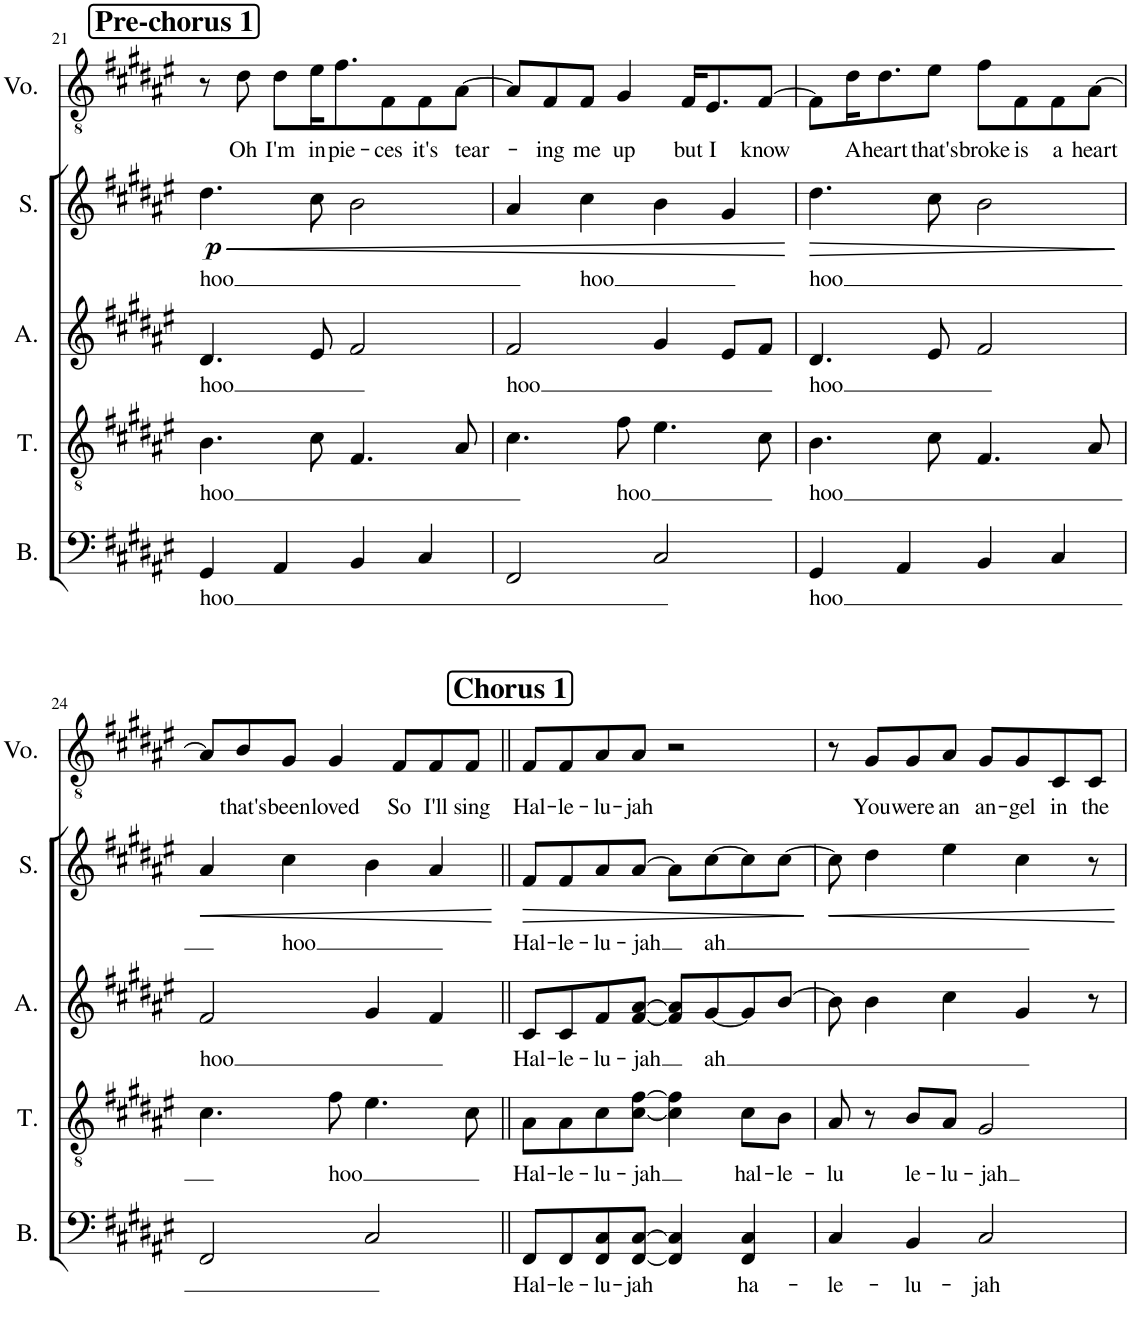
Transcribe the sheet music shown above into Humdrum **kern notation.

**kern	**text	**kern	**text	**kern	**text	**kern	**text	**dynam	**kern	**text	**text
*part5	*part5	*part4	*part4	*part3	*part3	*part2	*part2	*part2	*part1	*part1	*part1
*staff5	*staff5	*staff4	*staff4	*staff3	*staff3	*staff2	*staff2	*staff2	*staff1	*staff1	*staff1
*I"Bass	*	*I"Tenor	*	*I"Alto	*	*I"Soprano	*	*	*I"Voice	*	*
*I'B.	*	*I'T.	*	*I'A.	*	*I'S.	*	*	*I'Vo.	*	*
!!LO:PB:g=z
*clefF4	*	*clefGv2	*	*clefG2	*	*clefG2	*	*	*clefGv2	*	*
*k[f#c#g#d#a#e#]	*	*k[f#c#g#d#a#e#]	*	*k[f#c#g#d#a#e#]	*	*k[f#c#g#d#a#e#]	*	*	*k[f#c#g#d#a#e#]	*	*
*M4/4	*	*M4/4	*	*M4/4	*	*M4/4	*	*	*M4/4	*	*
!!LO:REH:place=s1:a:B:cj:fs=14:t=Pre-chorus 1
=21	=21	=21	=21	=21	=21	=21	=21	=21	=21	=21	=21
!	!LO:LY:b	!	!LO:LY:b	!	!LO:LY:b	!	!LO:LY:b	!LO:HP:b	!	!	!
!	!	!	!	!	!	!	!	!LO:DY:n=1:b	!	!	!
4GG#/	hoo	4.B\	hoo	4.d#/	hoo	4.dd#\	hoo	< p	8r	.	.
!	!	!	!	!	!	!	!	!	!	!LO:LY:b	!LO:LY:b
.	.	.	.	.	.	.	.	.	8d#\	Oh	a
!	!	!	!	!	!	!	!	!	!	!LO:LY:b	!
4AA#/	.	.	.	.	.	.	.	.	8d#\L	I'm	.
!	!	!	!	!	!	!	!	!	!	!LO:LY:b	!
.	.	8c#\	.	8e#/	.	8cc#\	.	.	16e#\K	in	.
!	!	!	!	!	!	!	!	!	!	!LO:LY:b	!
.	.	.	.	.	.	.	.	.	8.f#\	pie-	.
4BB/	.	4.F#/	.	2f#/	.	2b\	.	.	.	.	.
!	!	!	!	!	!	!	!	!	!	!LO:LY:b	!
.	.	.	.	.	.	.	.	.	8F#\	-ces	.
!	!	!	!	!	!	!	!	!	!	!LO:LY:b	!
4C#/	.	.	.	.	.	.	.	.	8F#\	it's	.
!	!	!	!	!	!	!	!	!	!	!LO:LY:b	!
.	.	8A#/	.	.	.	.	.	.	[8A#\J	tear-	.
=22	=22	=22	=22	=22	=22	=22	=22	=22	=22	=22	=22
!	!	!	!	!	!LO:LY:b	!	!	!	!	!	!
2FF#/	.	4.c#\	.	2f#/	hoo	4a#/	.	.	8A#/L]	.	.
!	!	!	!	!	!	!	!	!	!	!LO:LY:b	!
.	.	.	.	.	.	.	.	.	8F#/	ing	.
!	!	!	!	!	!	!	!LO:LY:b	!	!	!LO:LY:b	!
.	.	.	.	.	.	4cc#\	hoo	.	8F#/J	me	.
!	!	!	!LO:LY:b	!	!	!	!	!	!	!LO:LY:b	!
.	.	8f#\	hoo	.	.	.	.	.	4G#/	up	.
2C#/	.	4.e#\	.	4g#/	.	4b\	.	.	.	.	.
!	!	!	!	!	!	!	!	!	!	!LO:LY:b	!
.	.	.	.	.	.	.	.	.	16F#/KL	but	.
!	!	!	!	!	!	!	!	!	!	!LO:LY:b	!
.	.	.	.	.	.	.	.	.	8.E#/	I	.
.	.	.	.	8e#/L	.	4g#/	.	.	.	.	.
!	!	!	!	!	!	!	!	!	!	!LO:LY:b	!
.	.	8c#\	.	8f#/J	.	.	.	.	[8F#/J	know	.
.	.	.	.	.	.	.	.	[	.	.	.
=23	=23	=23	=23	=23	=23	=23	=23	=23	=23	=23	=23
!	!LO:LY:b	!	!LO:LY:b	!	!LO:LY:b	!	!LO:LY:b	!LO:HP:b	!	!	!
4GG#/	hoo	4.B\	hoo	4.d#/	hoo	4.dd#\	hoo	>	8F#\L]	.	.
!	!	!	!	!	!	!	!	!	!	!LO:LY:b	!LO:LY:b
.	.	.	.	.	.	.	.	.	16d#\K	A	a
!	!	!	!	!	!	!	!	!	!	!LO:LY:b	!
.	.	.	.	.	.	.	.	.	8.d#\	heart	.
4AA#/	.	.	.	.	.	.	.	.	.	.	.
!	!	!	!	!	!	!	!	!	!	!LO:LY:b	!
.	.	8c#\	.	8e#/	.	8cc#\	.	.	8e#\J	that's	.
!	!	!	!	!	!	!	!	!	!	!LO:LY:b	!
4BB/	.	4.F#/	.	2f#/	.	2b\	.	.	8f#\L	broke	.
!	!	!	!	!	!	!	!	!	!	!LO:LY:b	!
.	.	.	.	.	.	.	.	.	8F#\	is	.
!	!	!	!	!	!	!	!	!	!	!LO:LY:b	!
4C#/	.	.	.	.	.	.	.	.	8F#\	a	.
!	!	!	!	!	!	!	!	!	!	!LO:LY:b	!
.	.	8A#/	.	.	.	.	.	.	[8A#\J	heart	.
.	.	.	.	.	.	.	.	]	.	.	.
!!LO:LB:g=z
=24	=24	=24	=24	=24	=24	=24	=24	=24	=24	=24	=24
!	!	!	!	!	!LO:LY:b	!	!	!LO:HP:b	!	!	!
2FF#/	.	4.c#\	.	2f#/	hoo	4a#/	.	<	8A#/L]	.	.
!	!	!	!	!	!	!	!	!	!	!LO:LY:b	!
.	.	.	.	.	.	.	.	.	8B/	that's	.
!	!	!	!	!	!	!	!LO:LY:b	!	!	!LO:LY:b	!
.	.	.	.	.	.	4cc#\	hoo	.	8G#/J	been	.
!	!	!	!LO:LY:b	!	!	!	!	!	!	!LO:LY:b	!
.	.	8f#\	hoo	.	.	.	.	.	4G#/	loved	.
2C#/	.	4.e#\	.	4g#/	.	4b\	.	.	.	.	.
!	!	!	!	!	!	!	!	!	!	!LO:LY:b	!
.	.	.	.	.	.	.	.	.	8F#/L	So	.
!	!	!	!	!	!	!	!	!	!	!LO:LY:b	!
.	.	.	.	4f#/	.	4a#/	.	.	8F#/	I'll	.
!	!	!	!	!	!	!	!	!	!	!LO:LY:b	!
.	.	8c#\	.	.	.	.	.	.	8F#/J	sing	.
.	.	.	.	.	.	.	.	[	.	.	.
!!LO:REH:place=s1:a:B:cj:fs=14:t=Chorus 1
=25||	=25||	=25||	=25||	=25||	=25||	=25||	=25||	=25||	=25||	=25||	=25||
!	!LO:LY:b	!	!LO:LY:b	!	!LO:LY:b	!	!LO:LY:b	!LO:HP:b	!	!LO:LY:b	!LO:LY:b
8FF#/L	Hal-	8A#\L	Hal-	8c#/L	Hal-	8f#/L	Hal-	>	8F#/L	Hal-	a
!	!LO:LY:b	!	!LO:LY:b	!	!LO:LY:b	!	!LO:LY:b	!	!	!LO:LY:b	!
8FF#/	-le-	8A#\	-le-	8c#/	-le-	8f#/	-le-	.	8F#/	-le-	.
!	!LO:LY:b	!	!LO:LY:b	!	!LO:LY:b	!	!LO:LY:b	!	!	!LO:LY:b	!
8FF#/ 8C#/	-lu-	8c#\	-lu-	8f#/	-lu-	8a#/	-lu-	.	8A#/	-lu-	.
!	!LO:LY:b	!	!LO:LY:b	!	!LO:LY:b	!	!LO:LY:b	!	!	!LO:LY:b	!
[8FF#/ [8C#/J	-jah	[8c#\ [8f#\J	-jah	[8f#/ [8a#/J	-jah	[8a#/J	-jah	.	8A#/J	-jah	.
4FF#/] 4C#/]	.	4c#\] 4f#\]	.	8f#/] 8a#/]L	.	8a#\L]	.	.	2r	.	.
!	!	!	!	!	!LO:LY:b	!	!LO:LY:b	!	!	!	!
.	.	.	.	[8g#/	ah	[8cc#\	ah	.	.	.	.
!	!LO:LY:b	!	!LO:LY:b	!	!	!	!	!	!	!	!
4FF#/ 4C#/	ha-	8c#\L	hal-	8g#/]	.	8cc#\]	.	.	.	.	.
!	!	!	!LO:LY:b	!	!	!	!	!	!	!	!
.	.	8B\J	-le-	[8b/J	.	[8cc#\J	.	.	.	.	.
.	.	.	.	.	.	.	.	]	.	.	.
=26	=26	=26	=26	=26	=26	=26	=26	=26	=26	=26	=26
!	!LO:LY:b	!	!LO:LY:b	!	!	!	!	!LO:HP:b	!	!	!
4C#/	-le-	8A#/	-lu	8b\]	.	8cc#\]	.	<	8r	.	.
!	!	!	!	!	!	!	!	!	!	!LO:LY:b	!
.	.	8r	.	4b\	.	4dd#\	.	.	8G#/L	You	.
!	!LO:LY:b	!	!LO:LY:b	!	!	!	!	!	!	!LO:LY:b	!
4BB/	-lu-	8B/L	le-	.	.	.	.	.	8G#/	were	.
!	!	!	!LO:LY:b	!	!	!	!	!	!	!LO:LY:b	!
.	.	8A#/J	-lu-	4cc#\	.	4ee#\	.	.	8A#/J	an	.
!	!LO:LY:b	!	!LO:LY:b	!	!	!	!	!	!	!LO:LY:b	!
2C#/	-jah	2G#/	-jah	.	.	.	.	.	8G#/L	an-	.
!	!	!	!	!	!	!	!	!	!	!LO:LY:b	!
.	.	.	.	4g#/	.	4cc#\	.	.	8G#/	-gel	.
!	!	!	!	!	!	!	!	!	!	!LO:LY:b	!
.	.	.	.	.	.	.	.	.	8C#/	in	.
!	!	!	!	!	!	!	!	!	!	!LO:LY:b	!
.	.	.	.	8r	.	8r	.	.	8C#/J	the	.
.	.	.	.	.	.	.	.	[	.	.	.
=	=	=	=	=	=	=	=	=	=	=	=
*-	*-	*-	*-	*-	*-	*-	*-	*-	*-	*-	*-
